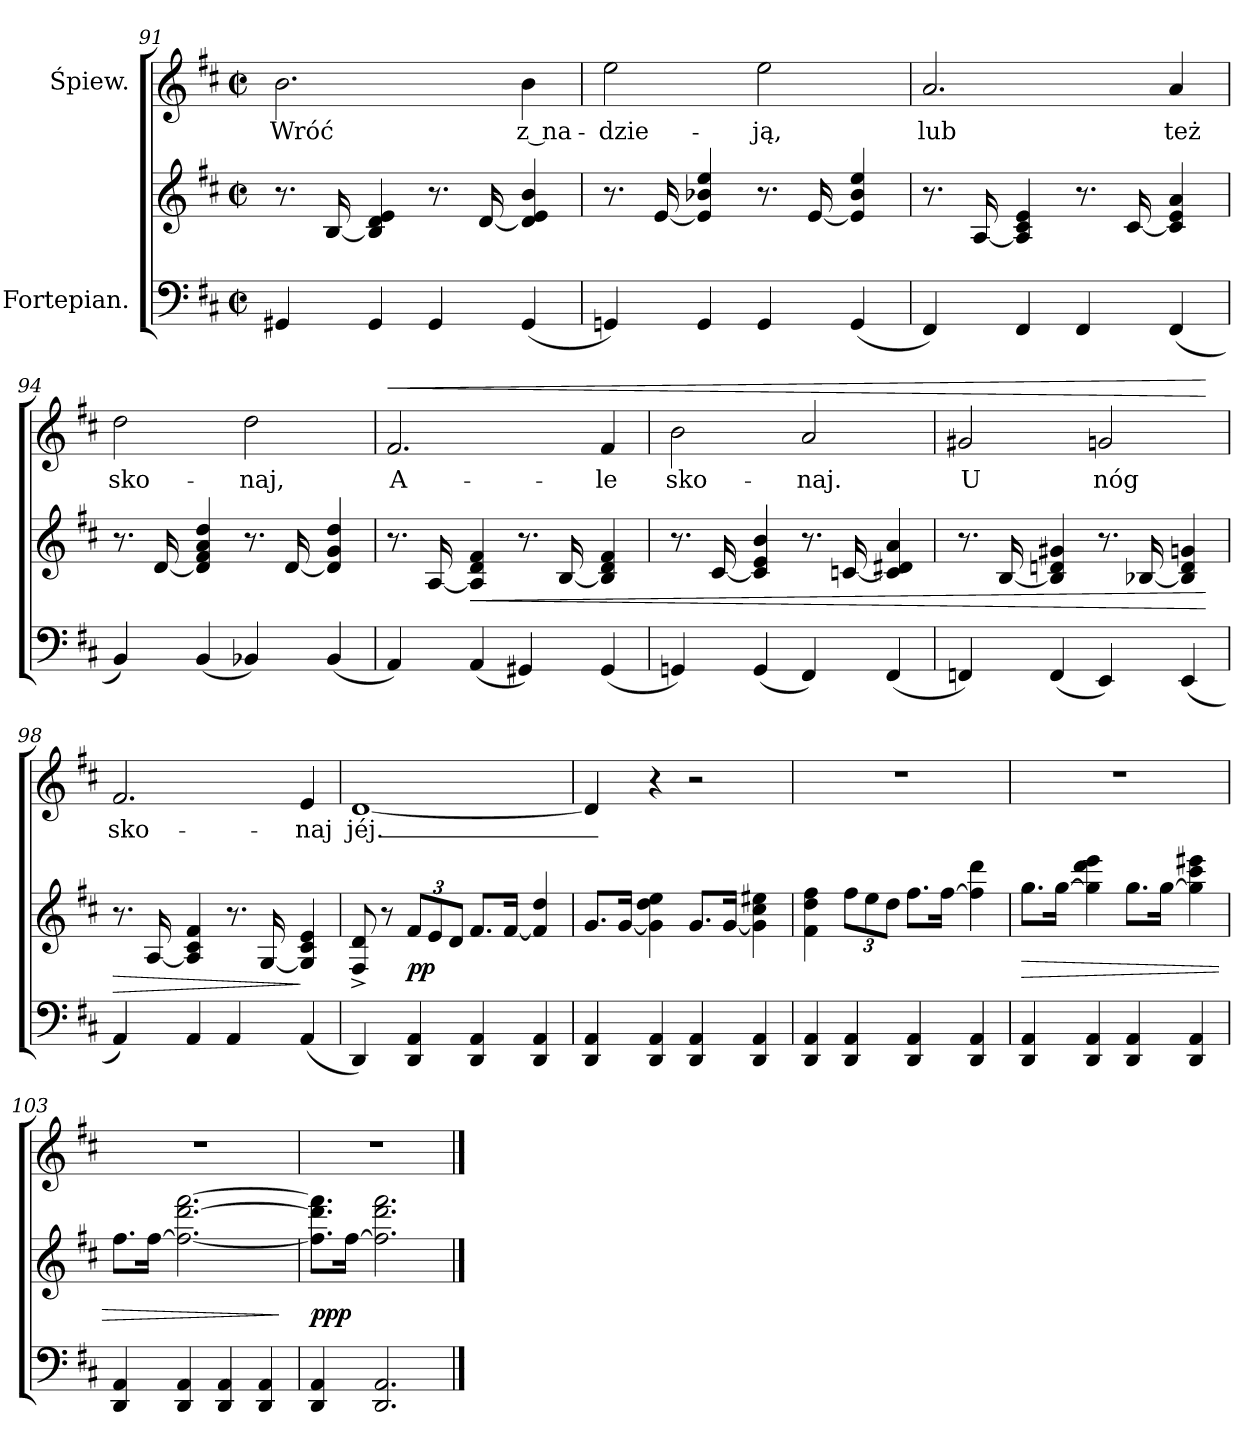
**kern	**kern	**dynam	**kern	**text	**dynam
*part2	*part2	*part2	*part1	*part1	*part1
*staff3	*staff2	*staff2/3	*staff1	*staff1	*staff1
*I"Fortepian.	*	*	*I"Śpiew.	*	*
*clefF4	*clefG2	*	*clefG2	*	*
*k[f#c#]	*k[f#c#]	*	*k[f#c#]	*	*
*M2/2	*M2/2	*	*M2/2	*	*
*met(c|)	*met(c|)	*	*met(c|)	*	*
=91	=91	=91	=91	=91	=91
4GG#X/	8.r	.	2.b\	Wróć	.
.	[16B/	.	.	.	.
4GG#/	4B]/ 4d/ 4e/	.	.	.	.
4GG#/	8.r	.	.	.	.
.	[16d/	.	.	.	.
(4GG#/	4d]/ 4e/ 4b/	.	4b\	z na-	.
=92	=92	=92	=92	=92	=92
4GGn/)	8.r	.	2ee\	-dzie-	.
.	[16e/	.	.	.	.
4GG/	4e]/ 4b-X/ 4ee/	.	.	.	.
4GG/	8.r	.	2ee\	-ją,	.
.	[16e/	.	.	.	.
(4GG/	4e]/ 4b-/ 4ee/	.	.	.	.
=93	=93	=93	=93	=93	=93
4FF#/)	8.r	.	2.a/	lub	.
.	[16A/	.	.	.	.
4FF#/	4A]/ 4c#/ 4e/	.	.	.	.
4FF#/	8.r	.	.	.	.
.	[16c#/	.	.	.	.
(4FF#/	4c#]/ 4e/ 4a/	.	4a/	też	.
=94	=94	=94	=94	=94	=94
4BB/)	8.r	.	2dd\	sko-	.
.	[16d/	.	.	.	.
(4BB/	4d]/ 4f#/ 4a/ 4dd/	.	.	.	.
4BB-X/)	8.r	.	2dd\	-naj,	.
.	[16d/	.	.	.	.
(4BB-/	4d]/ 4g/ 4dd/	.	.	.	.
=95	=95	=95	=95	=95	=95
!	!	!	!	!	!LO:HP:a
4AA/)	8.r	.	2.f#/	A-	<
.	[16A/	.	.	.	.
(4AA/	4A]/ 4d/ 4f#/	<	.	.	.
4GG#X/)	8.r	.	.	.	.
.	[16B/	.	.	.	.
(4GG#/	4B]/ 4d/ 4f#/	.	4f#/	-le	.
=96	=96	=96	=96	=96	=96
4GGn/)	8.r	.	2b\	sko-	.
.	[16c#/	.	.	.	.
(4GG/	4c#]/ 4e/ 4b/	.	.	.	.
4FF#/)	8.r	.	2a/	-naj.	.
.	[16cn/	.	.	.	.
(4FF#/	4c]/ 4d#X/ 4a/	.	.	.	.
=97	=97	=97	=97	=97	=97
4FFn/)	8.r	.	2g#X/	U	.
.	[16B/	.	.	.	.
(4FF/	4B]/ 4dn/ 4g#X/	.	.	.	.
4EE/)	8.r	.	2gn/	nóg	.
.	[16B-X/	.	.	.	.
(4EE/	4B-]/ 4d/ 4gn/	.	.	.	.
.	.	[	.	.	[
=98	=98	=98	=98	=98	=98
4AA/)	8.r	>	2.f#/	sko-	.
.	[16A/	.	.	.	.
4AA/	4A]/ 4c#/ 4f#/	.	.	.	.
4AA/	8.r	.	.	.	.
.	[16G/	.	.	.	.
(4AA/	4G]/ 4c#/ 4e/	]	4e/	-naj	.
=99	=99	=99	=99	=99	=99
4DD/)	8F#^>/ 8d^>/	.	[1d	jéj._	.
.	8r	.	.	.	.
4DD/ 4AA/	12f#/L	pp	.	.	.
.	12e/	.	.	.	.
.	12d/J	.	.	.	.
4DD/ 4AA/	8.f#/L	.	.	.	.
.	[16f#/Jk	.	.	.	.
4DD/ 4AA/	4f#]/ 4dd/	.	.	.	.
=100	=100	=100	=100	=100	=100
4DD/ 4AA/	8.g/L	.	4d/]	.	.
.	[16g/Jk	.	.	.	.
4DD/ 4AA/	4g]\ 4dd\ 4ee\	.	4r	.	.
4DD/ 4AA/	8.g/L	.	2r	.	.
.	[16g/Jk	.	.	.	.
4DD/ 4AA/	4g]\ 4cc#\ 4ee#X\	.	.	.	.
=101	=101	=101	=101	=101	=101
4DD/ 4AA/	4f#\ 4dd\ 4ff#\	.	1r	.	.
4DD/ 4AA/	12ff#\L	.	.	.	.
.	12ee\	.	.	.	.
.	12dd\J	.	.	.	.
4DD/ 4AA/	8.ff#\L	.	.	.	.
.	[16ff#\Jk	.	.	.	.
4DD/ 4AA/	4ff#]\ 4ddd\	.	.	.	.
=102	=102	=102	=102	=102	=102
4DD/ 4AA/	8.gg\L	>	1r	.	.
.	[16gg\Jk	.	.	.	.
4DD/ 4AA/	4gg]\ 4ddd\ 4eee\	.	.	.	.
4DD/ 4AA/	8.gg\L	.	.	.	.
.	[16gg\Jk	.	.	.	.
4DD/ 4AA/	4gg]\ 4ccc#\ 4eee#X\	.	.	.	.
=103	=103	=103	=103	=103	=103
4DD/ 4AA/	8.ff#\L	.	1r	.	.
.	[16ff#\Jk	.	.	.	.
4DD/ 4AA/	2.ff#_\ [2.ddd\ [2.fff#\	.	.	.	.
4DD/ 4AA/	.	.	.	.	.
4DD/ 4AA/	.	.	.	.	.
.	.	]	.	.	.
=104	=104	=104	=104	=104	=104
4DD/ 4AA/	8.ff#]\ 8.ddd]\ 8.fff#]\L	ppp	1r	.	.
.	[16ff#\Jk	.	.	.	.
2.DD/ 2.AA/	2.ff#]\ 2.ddd\ 2.fff#\	.	.	.	.
==	==	==	==	==	==
*-	*-	*-	*-	*-	*-
